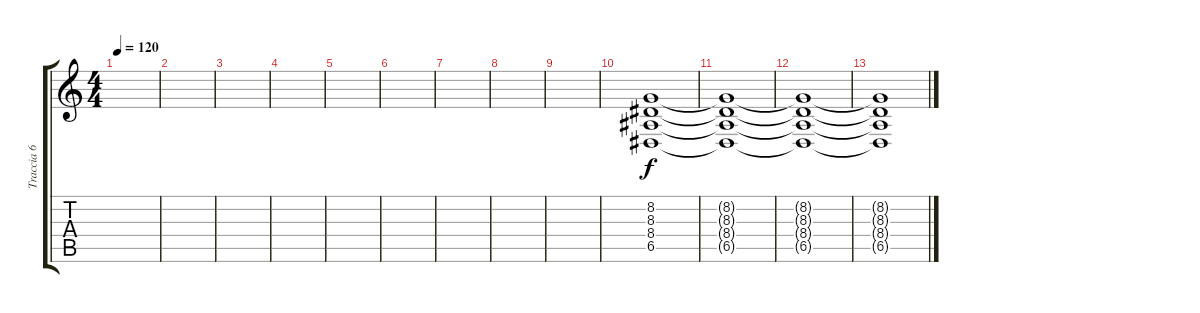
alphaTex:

\track ("Traccia 6" "Traccia 6") {instrument stringensemble2}
\staff {score tabs}
\tuning (E4 B3 G3 D3 A2 E2) {hide}
\ts (4 4)
\tempo 120
\clef g2
\ks c
|
|
|
|
|
|
|
|
|
(8.2 8.3 8.4 6.5).1 |
(8.2{t} 8.3{t} 8.4{t} 6.5{t}).1 |
(8.2{t} 8.3{t} 8.4{t} 6.5{t}).1 |
(8.2{t} 8.3{t} 8.4{t} 6.5{t}).1
